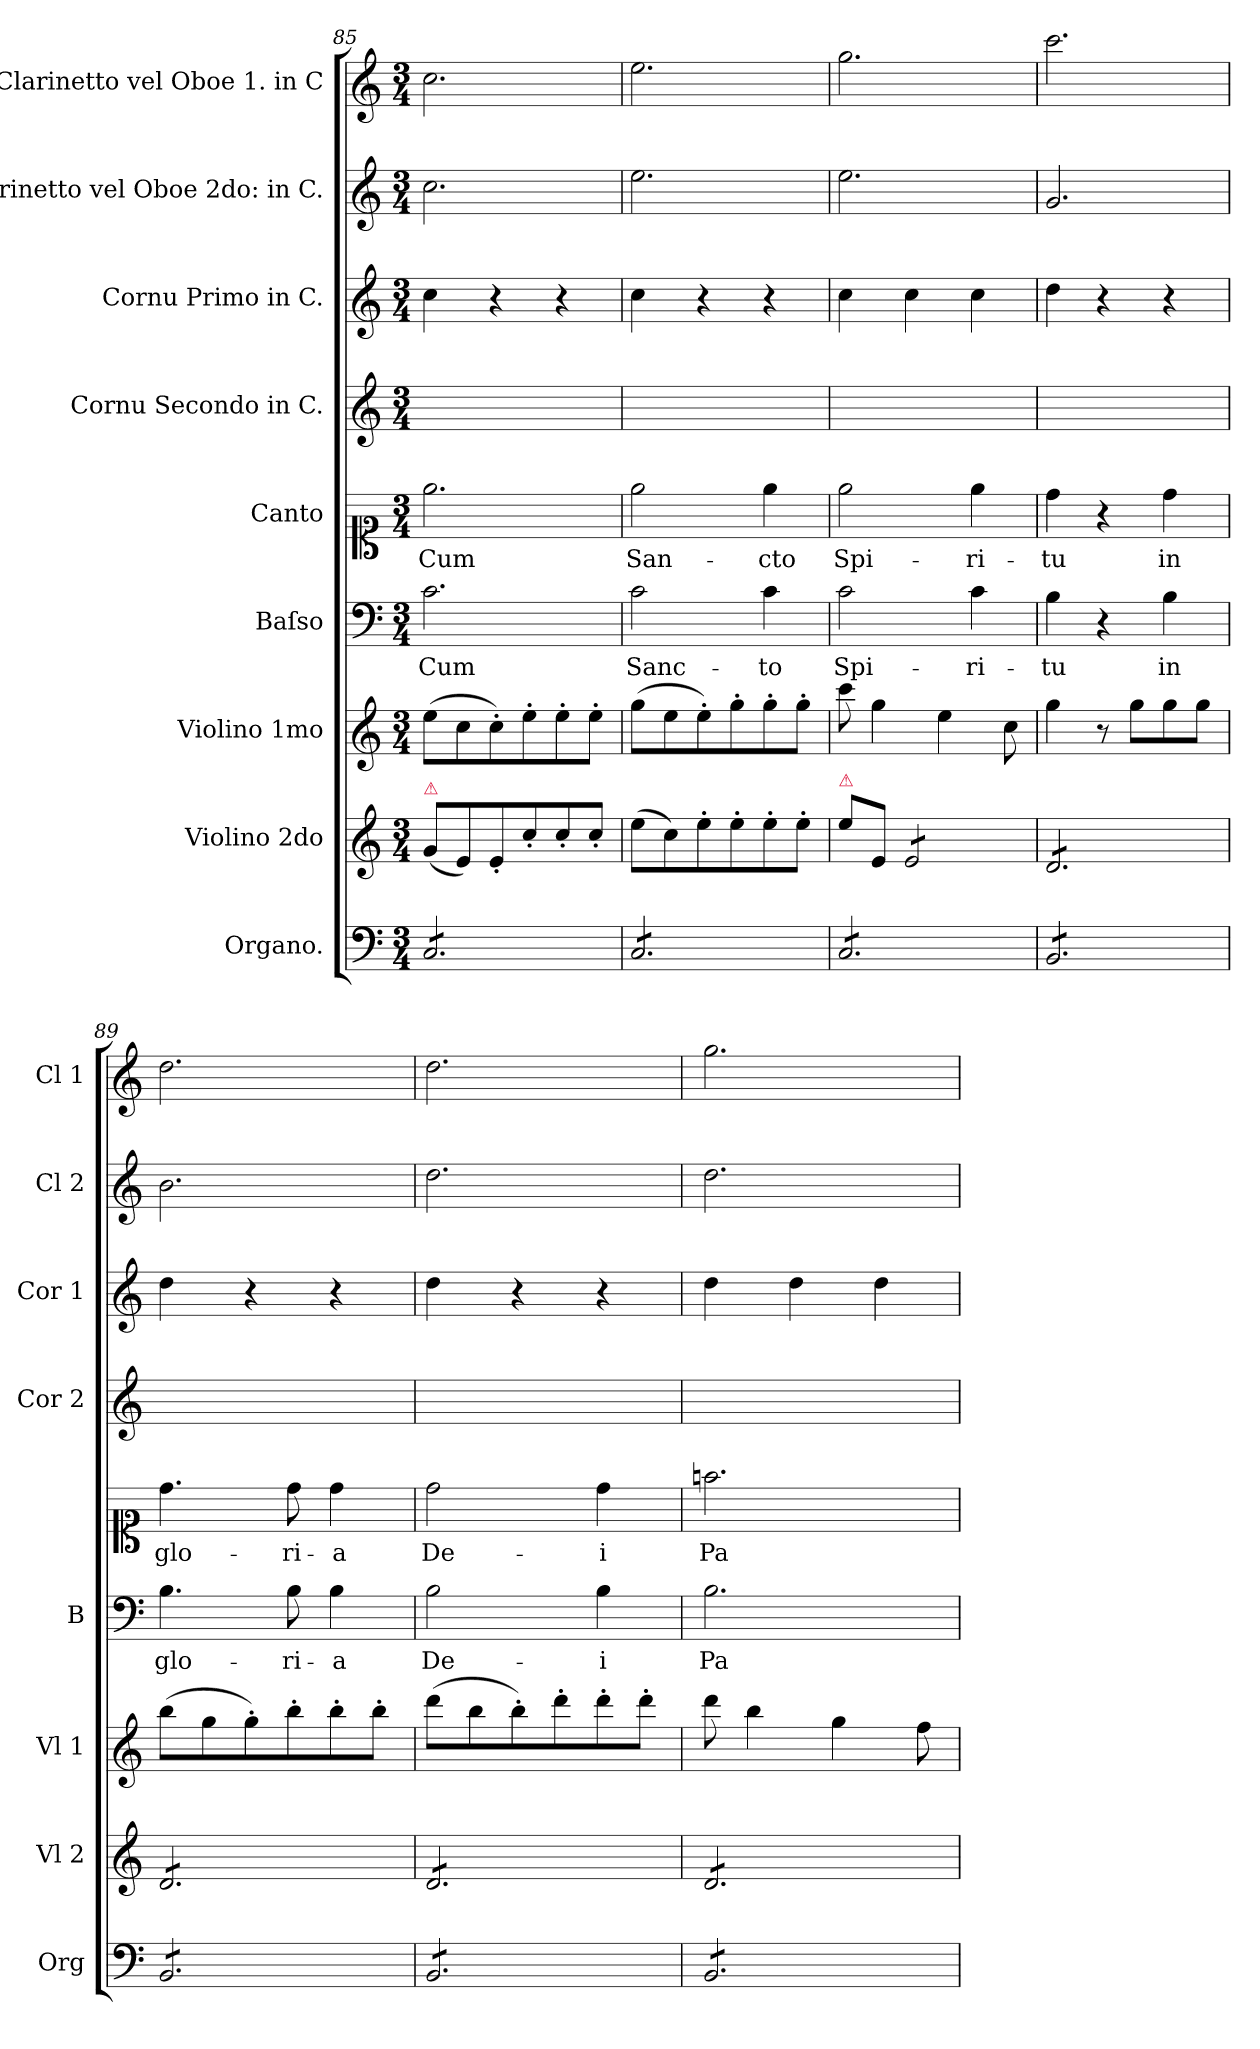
**kern	**kern	**kern	**kern	**text	**kern	**text	**kern	**kern	**kern	**kern
*part9	*part8	*part7	*part6	*part6	*part5	*part5	*part4	*part3	*part2	*part1
*staff9	*staff8	*staff7	*staff6	*staff6	*staff5	*staff5	*staff4	*staff3	*staff2	*staff1
*I"Organo.	*I"Violino 2do	*I"Violino 1mo	*I"Baſso	*	*I"Canto	*	*I"Cornu Secondo in C.	*I"Cornu Primo in C.	*I"Clarinetto vel Oboe 2do: in C.	*I"Clarinetto vel Oboe 1. in C
*I'Org	*I'Vl 2	*I'Vl 1	*I'B	*	*	*	*I'Cor 2	*I'Cor 1	*I'Cl 2	*I'Cl 1
*clefF4	*clefG2	*clefG2	*clefF4	*	*clefC1	*	*clefG2	*clefG2	*clefG2	*clefG2
*k[]	*k[]	*k[]	*k[]	*	*k[]	*	*k[]	*k[]	*k[]	*k[]
*M3/4	*M3/4	*M3/4	*M3/4	*	*M3/4	*	*M3/4	*M3/4	*M3/4	*M3/4
=85	=85	=85	=85	=85	=85	=85	=85	=85	=85	=85
!	!LO:TX:a:color=crimson:t=⚠	!	!	!	!	!	!	!	!	!
*tremolo	*	*	*	*	*	*	*	*	*	*
8C/L	(8g/L	(8ee\L	2.c\	Cum	2.ee\	Cum	2.ryy	4cc\	2.cc\	2.cc\
8C/	8e/)	8cc\	.	.	.	.	.	.	.	.
8C/	8e'/	8cc'\)	.	.	.	.	.	4r	.	.
8C/	8cc'\	8ee'\	.	.	.	.	.	.	.	.
8C/	8cc'\	8ee'\	.	.	.	.	.	4r	.	.
8C/J	8cc'\J	8ee'\J	.	.	.	.	.	.	.	.
=86	=86	=86	=86	=86	=86	=86	=86	=86	=86	=86
8C/L	(8ee\L	(8gg\L	2c\	Sanc-	2ee\	San-	2.ryy	4cc\	2.ee\	2.ee\
8C/	8cc\)	8ee\	.	.	.	.	.	.	.	.
8C/	8ee'\	8ee'\)	.	.	.	.	.	4r	.	.
8C/	8ee'\	8gg'\	.	.	.	.	.	.	.	.
8C/	8ee'\	8gg'\	4c\	-to	4ee\	-cto	.	4r	.	.
8C/J	8ee'\J	8gg'\J	.	.	.	.	.	.	.	.
=87	=87	=87	=87	=87	=87	=87	=87	=87	=87	=87
!	!LO:TX:a:color=crimson:t=⚠	!	!	!	!	!	!	!	!	!
8C/L	8ee\L	8ccc\	2c\	Spi-	2ee\	Spi-	2.ryy	4cc\	2.ee\	2.gg\
8C/	8e/J	4gg\	.	.	.	.	.	.	.	.
*	*tremolo	*	*	*	*	*	*	*	*	*
8C/	8e/L	.	.	.	.	.	.	4cc\	.	.
8C/	8e/	4ee\	.	.	.	.	.	.	.	.
8C/	8e/	.	4c\	-ri-	4ee\	-ri-	.	4cc\	.	.
8C/J	8e/J	8cc\	.	.	.	.	.	.	.	.
=88	=88	=88	=88	=88	=88	=88	=88	=88	=88	=88
8BB/L	8d/L	4gg\	4B\	-tu	4dd\	-tu	2.ryy	4dd\	2.g/	2.ccc\
8BB/	8d/	.	.	.	.	.	.	.	.	.
8BB/	8d/	8r	4r	.	4r	.	.	4r	.	.
8BB/	8d/	8gg\L	.	.	.	.	.	.	.	.
8BB/	8d/	8gg\	4B\	in	4dd\	in	.	4r	.	.
8BB/J	8d/J	8gg\J	.	.	.	.	.	.	.	.
=89	=89	=89	=89	=89	=89	=89	=89	=89	=89	=89
8BB/L	8d/L	(8bb\L	4.B\	glo-	4.dd\	glo-	2.ryy	4dd\	2.b\	2.dd\
8BB/	8d/	8gg\	.	.	.	.	.	.	.	.
8BB/	8d/	8gg'\)	.	.	.	.	.	4r	.	.
8BB/	8d/	8bb'\	8B\	-ri-	8dd\	-ri-	.	.	.	.
8BB/	8d/	8bb'\	4B\	-a	4dd\	-a	.	4r	.	.
8BB/J	8d/J	8bb'\J	.	.	.	.	.	.	.	.
=90	=90	=90	=90	=90	=90	=90	=90	=90	=90	=90
8BB/L	8d/L	(8ddd\L	2B\	De-	2dd\	De-	2.ryy	4dd\	2.dd\	2.dd\
8BB/	8d/	8bb\	.	.	.	.	.	.	.	.
8BB/	8d/	8bb'\)	.	.	.	.	.	4r	.	.
8BB/	8d/	8ddd'\	.	.	.	.	.	.	.	.
8BB/	8d/	8ddd'\	4B\	-i	4dd\	-i	.	4r	.	.
8BB/J	8d/J	8ddd'\J	.	.	.	.	.	.	.	.
=91	=91	=91	=91	=91	=91	=91	=91	=91	=91	=91
8BB/L	8d/L	8ddd\	2.B\	Pa-	2.ffn\	Pa-	2.ryy	4dd\	2.dd\	2.gg\
8BB/	8d/	4bb\	.	.	.	.	.	.	.	.
8BB/	8d/	.	.	.	.	.	.	4dd\	.	.
8BB/	8d/	4gg\	.	.	.	.	.	.	.	.
8BB/	8d/	.	.	.	.	.	.	4dd\	.	.
8BB/J	8d/J	8ff\	.	.	.	.	.	.	.	.
*	*Xtremolo	*	*	*	*	*	*	*	*	*
*Xtremolo	*	*	*	*	*	*	*	*	*	*
=	=	=	=	=	=	=	=	=	=	=
*-	*-	*-	*-	*-	*-	*-	*-	*-	*-	*-
